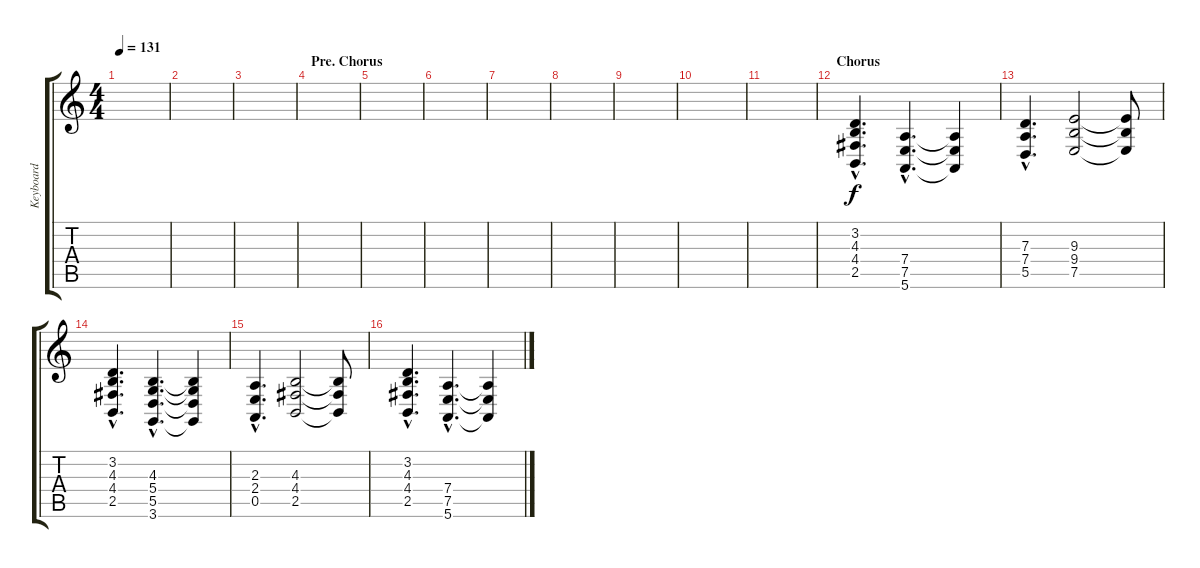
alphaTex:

\track ("Keyboard" "Keyboard") {instrument lead2sawtooth}
\staff {score tabs}
\tuning (E4 B3 G3 D3 A2 E2) {hide}
\ts (4 4)
\tempo 131
\clef g2
\ks c
|
|
|
\section ("" "Pre. Chorus")
|
|
|
|
|
|
|
|
\section ("" "Chorus")
(3.2{hac} 4.3{hac} 4.4{hac} 2.5{hac}).4{d} (7.4{hac} 7.5{hac} 5.6{hac}).4{d} (7.4{t} 7.5{t} 5.6{t}).4 |
(7.3{hac} 7.4{hac} 5.5{hac}).4{d} (9.3 9.4 7.5).2 (9.3{t} 9.4{t} 7.5{t}).8 |
(3.2{hac} 4.3{hac} 4.4{hac} 2.5{hac}).4{d} (4.3{hac} 5.4{hac} 5.5{hac} 3.6{hac}).4{d} (4.3{t} 5.4{t} 5.5{t} 3.6{t}).4 |
(2.3{hac} 2.4{hac} 0.5{hac}).4{d} (4.3 4.4 2.5).2 (4.3{t} 4.4{t} 2.5{t}).8 |
(3.2{hac} 4.3{hac} 4.4{hac} 2.5{hac}).4{d} (7.4{hac} 7.5{hac} 5.6{hac}).4{d} (7.4{t} 7.5{t} 5.6{t}).4
